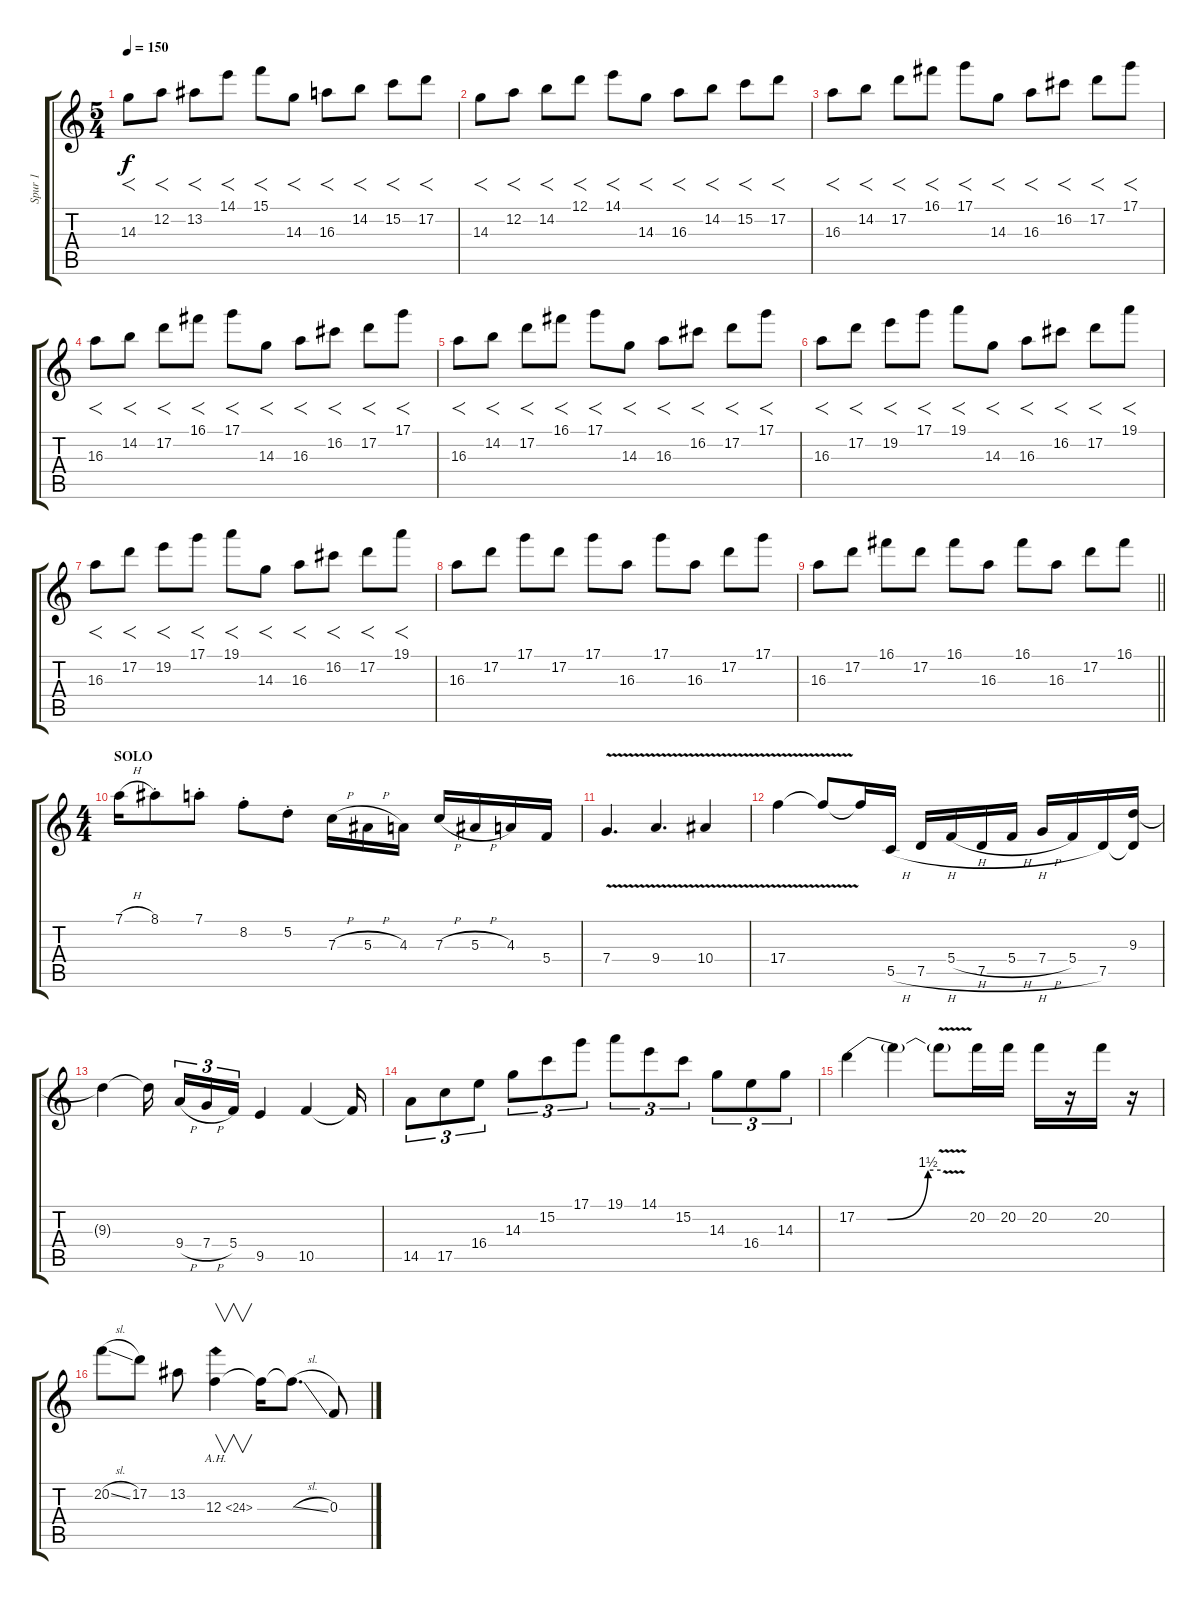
\track ("Spur 1" "Spur 1") {instrument distortionguitar}
\staff {score tabs}
\tuning (D4 A3 F3 C3 G2 D2) {hide}
\ts (5 4)
\tempo 150
\clef g2
\ks c
14.3.8{f dy f} 12.2.8{f} 13.2.8{f} 14.1.8{f} 15.1.8{f} 14.3.8{f} 16.3.8{f} 14.2.8{f} 15.2.8{f} 17.2.8{f} |
14.3.8{f} 12.2.8{f} 14.2.8{f} 12.1.8{f} 14.1.8{f} 14.3.8{f} 16.3.8{f} 14.2.8{f} 15.2.8{f} 17.2.8{f} |
16.3.8{f} 14.2.8{f} 17.2.8{f} 16.1.8{f} 17.1.8{f} 14.3.8{f} 16.3.8{f} 16.2.8{f} 17.2.8{f} 17.1.8{f} |
16.3.8{f} 14.2.8{f} 17.2.8{f} 16.1.8{f} 17.1.8{f} 14.3.8{f} 16.3.8{f} 16.2.8{f} 17.2.8{f} 17.1.8{f} |
16.3.8{f} 14.2.8{f} 17.2.8{f} 16.1.8{f} 17.1.8{f} 14.3.8{f} 16.3.8{f} 16.2.8{f} 17.2.8{f} 17.1.8{f} |
16.3.8{f} 17.2.8{f} 19.2.8{f} 17.1.8{f} 19.1.8{f} 14.3.8{f} 16.3.8{f} 16.2.8{f} 17.2.8{f} 19.1.8{f} |
16.3.8{f} 17.2.8{f} 19.2.8{f} 17.1.8{f} 19.1.8{f} 14.3.8{f} 16.3.8{f} 16.2.8{f} 17.2.8{f} 19.1.8{f} |
16.3.8 17.2.8 17.1.8 17.2.8 17.1.8 16.3.8 17.1.8 16.3.8 17.2.8 17.1.8 |
\barLineRight lightlight
16.3.8 17.2.8 16.1.8 17.2.8 16.1.8 16.3.8 16.1.8 16.3.8 17.2.8 16.1.8 |
\ts (4 4)
\section ("" "SOLO")
7.1{h}.16 8.1{st}.8 7.1{st}.8 8.2{st}.8 5.2{st}.8 7.3{h}.16 5.3{h}.16 4.3.16 7.3{h}.16 5.3{h}.16 4.3.16 5.4.16 |
7.4{v}.4{d} 9.4{v}.4{d} 10.4{v}.4 |
17.4{v}.4 17.4{t}.8 17.4{t}.16 5.5{h}.16 7.5{h}.16 5.4{h}.16 7.5{h}.16 5.4{h}.16 7.4{h}.16 5.4.16 7.5.16 (9.3 7.5{t}).16 |
9.3{t}.4 9.3{t}.16{beam splitsecondary} 9.4{h}.16{tu (3 2)} 7.4{h}.16{tu (3 2)} 5.4.16{tu (3 2)} 9.5.4 10.5.4 10.5{t}.16 |
14.5.8{tu (3 2)} 17.5.8{tu (3 2)} 16.4.8{tu (3 2)} 14.3.8{tu (3 2)} 15.2.8{tu (3 2)} 17.1.8{tu (3 2)} 19.1.8{tu (3 2)} 14.1.8{tu (3 2)} 15.2.8{tu (3 2)} 14.3.8{tu (3 2)} 16.4.8{tu (3 2)} 14.3.8{tu (3 2)} |
17.2{be (custom 0 0 15 0 22 0 51 6 60 6)}.4 17.2{t}.4 17.2{v t}.8 20.2.16 20.2.16 20.2.16 r.16 20.2.16 r.16 |
20.2{sl}.8 17.2.8 13.2.8 12.3{ah 12}.4{v} 12.3{t}.16 12.3{sl t}.8{d} 0.3.8
